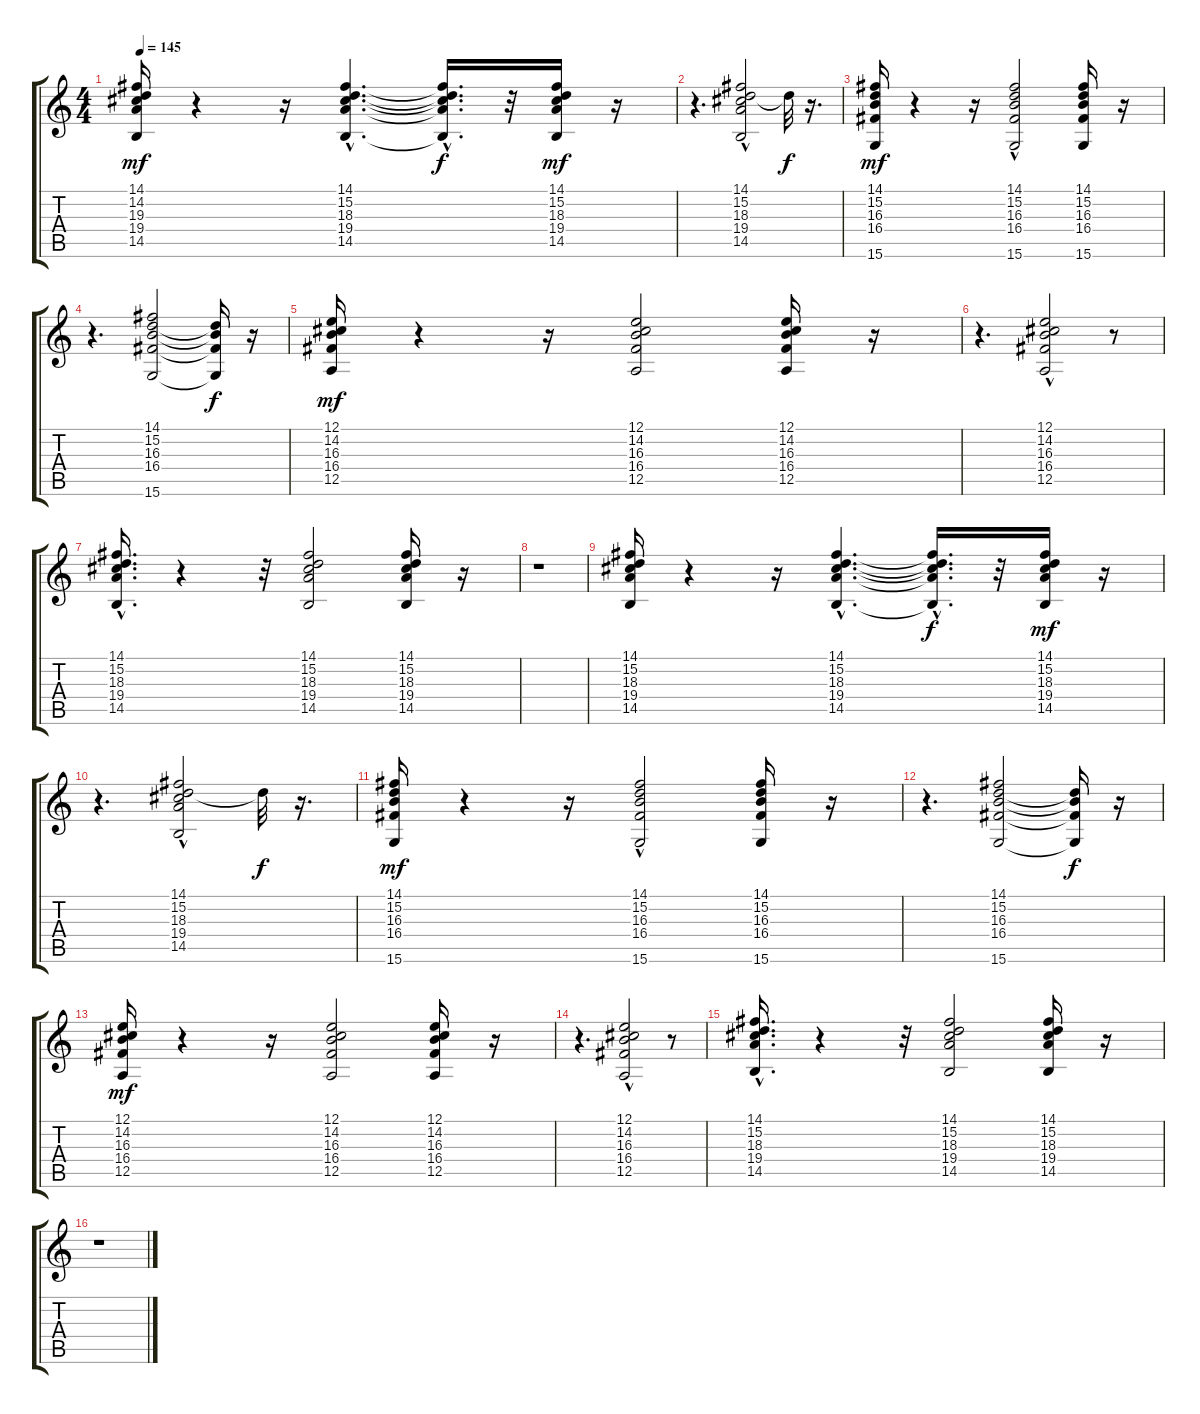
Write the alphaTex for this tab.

\track "" {instrument rockorgan}
\staff {score tabs}
\tuning (E4 B3 G3 D3 A2 E2) {hide}
\ts (4 4)
\tempo 145
\clef g2
\ks c
(14.1 14.2 19.3 19.4 14.5).16{dy mf instrument rockorgan} r.4 r.16 (14.1{hac} 15.2{hac} 18.3{hac} 19.4{hac} 14.5{hac}).4{d} (14.1{hac t} 15.2{hac t} 18.3{hac t} 19.4{hac t} 14.5{hac t}).16{d dy f} r.32 (14.1 15.2 18.3 19.4 14.5).16{dy mf} r.16 |
r.4{d} (14.1 15.2 18.3 19.4{hac} 14.5).2 15.2{t}.32{dy f} r.16{d} |
(14.1 15.2 16.3 16.4 15.6).16{dy mf} r.4 r.16 (14.1 15.2{hac} 16.3 16.4 15.6).2 (14.1 15.2 16.3 16.4 15.6).16 r.16 |
r.4{d} (14.1 15.2 16.3 16.4 15.6).2 (15.2{t} 16.3{t} 16.4{t} 15.6{t}).16{dy f} r.16 |
(12.1 14.2 16.3 16.4 12.5).16{dy mf} r.4 r.16 (12.1 14.2 16.3 16.4 12.5).2 (12.1 14.2 16.3 16.4 12.5).16 r.16 |
r.4{d} (12.1{hac} 14.2{hac} 16.3{hac} 16.4{hac} 12.5).2 r.8 |
(14.1 15.2 18.3 19.4{hac} 14.5).16{d} r.4 r.32 (14.1 15.2 18.3 19.4 14.5).2 (14.1 15.2 18.3 19.4 14.5).16 r.16 |
r.1 |
(14.1 15.2 18.3 19.4 14.5).16 r.4 r.16 (14.1{hac} 15.2{hac} 18.3{hac} 19.4{hac} 14.5{hac}).4{d} (14.1{hac t} 15.2{hac t} 18.3{hac t} 19.4{hac t} 14.5{hac t}).16{d dy f} r.32 (14.1 15.2 18.3 19.4 14.5).16{dy mf} r.16 |
r.4{d} (14.1 15.2 18.3 19.4{hac} 14.5).2 15.2{t}.32{dy f} r.16{d} |
(14.1 15.2 16.3 16.4 15.6).16{dy mf} r.4 r.16 (14.1 15.2{hac} 16.3 16.4 15.6).2 (14.1 15.2 16.3 16.4 15.6).16 r.16 |
r.4{d} (14.1 15.2 16.3 16.4 15.6).2 (15.2{t} 16.3{t} 16.4{t} 15.6{t}).16{dy f} r.16 |
(12.1 14.2 16.3 16.4 12.5).16{dy mf} r.4 r.16 (12.1 14.2 16.3 16.4 12.5).2 (12.1 14.2 16.3 16.4 12.5).16 r.16 |
r.4{d} (12.1{hac} 14.2{hac} 16.3{hac} 16.4{hac} 12.5).2 r.8 |
(14.1 15.2 18.3 19.4{hac} 14.5).16{d} r.4 r.32 (14.1 15.2 18.3 19.4 14.5).2 (14.1 15.2 18.3 19.4 14.5).16 r.16 |
r.1
